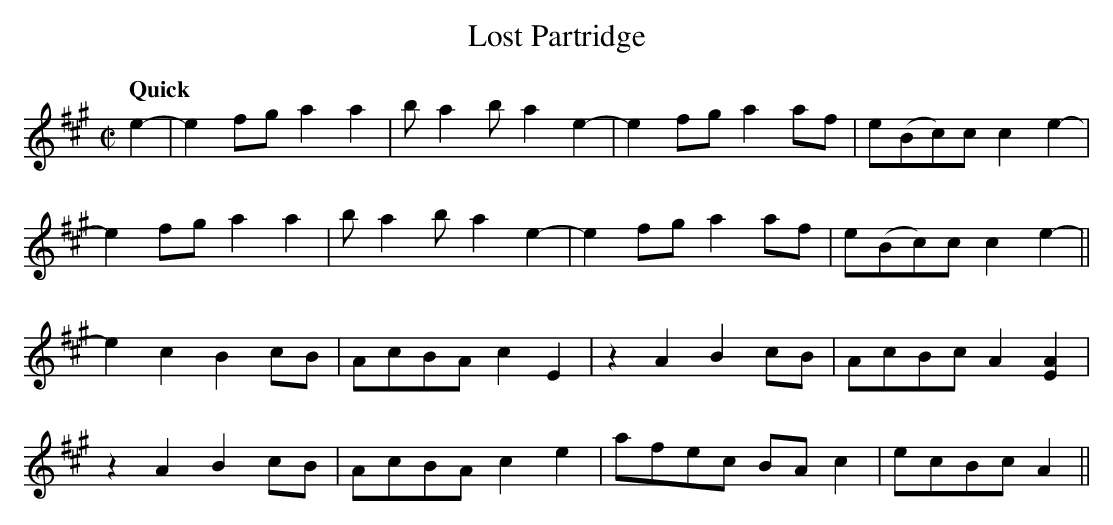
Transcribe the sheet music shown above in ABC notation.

X:1
T:Lost Partridge
M:C|
L:1/8
Q:"Quick"
K:A
e2-|e2fg a2a2|ba2b a2e2-|e2fg a2af|e(Bc)c c2 e2-|
e2fg a2 a2|ba2b a2e2-|e2fg a2af|e(Bc)c c2 e2-||
e2c2B2 cB|AcBA c2E2|z2 A2B2 cB|AcBc A2[E2A2]|
z2A2B2 cB|AcBA c2e2|afec BAc2|ecBc A2||
